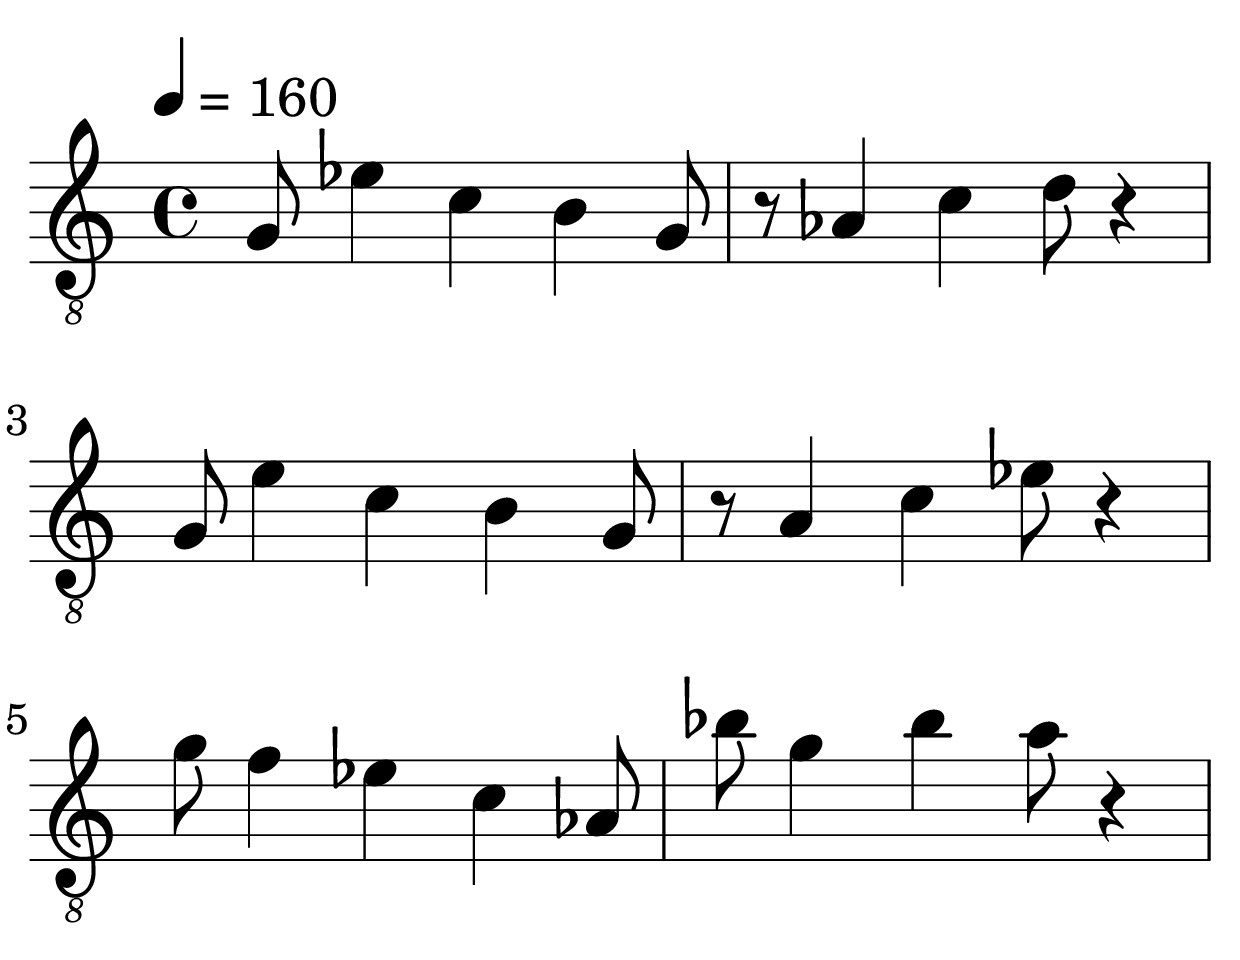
\version "2.24.1"

\include "page.ly"
\include "swing.ly"

global = {
  \time 4/4
  \tempo 4 = 160
}

count_in = \new DrumStaff {
  \global
  \drummode
  {
    cl4 cl  cl  cl  |
  }
}

pulse = \new DrumStaff {
  \global
  \drummode
  {
    \repeat unfold 6
    {
      r4  hh  r   hh  |
    }
  }
}

music = \new Staff \with { midiInstrument = "electric guitar (jazz)" } {
  \global
  \clef "treble_8"
  \relative c'
  {
    % ------+-------|-------+-------|-------+-------|-------+-------|
    g8      ees'4           c               b               g8      |
    r8      aes4            c               d8      r4              |

    g,8     e'4             c               b               g8      |
    r8      a4              c               ees8    r4              |

    g8      f4              ees             c               aes8    |
    bes'8   g4              bes             a8      r4              |
  }
}

\score {
  {
    \music
  }
  \layout { }
}

\score {
  \applySwing 8 #'(4 3)
  {
    \count_in
    <<
      \music
      \pulse
    >>
  }
  \midi { }
}
